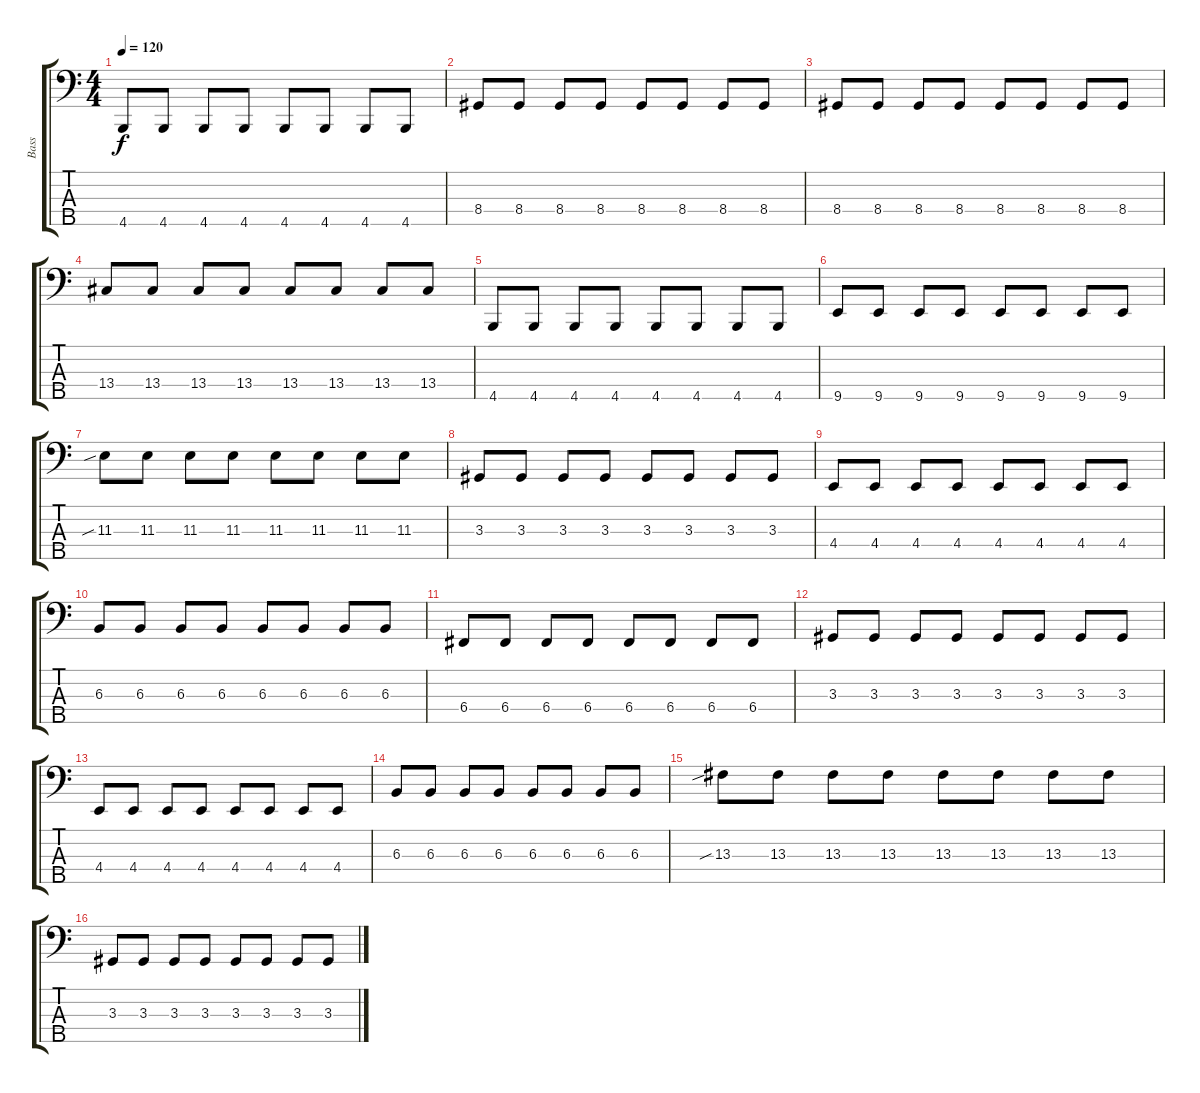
\track ("Bass" "Bass") {instrument electricbassfinger}
\staff {score tabs}
\tuning (Eb2 Bb1 F1 C1 G0) {hide}
\ts (4 4)
\tempo 120
\clef f4
\ks c
4.5.8{dy f} 4.5.8 4.5.8 4.5.8 4.5.8 4.5.8 4.5.8 4.5.8 |
8.4.8 8.4.8 8.4.8 8.4.8 8.4.8 8.4.8 8.4.8 8.4.8 |
8.4.8 8.4.8 8.4.8 8.4.8 8.4.8 8.4.8 8.4.8 8.4.8 |
13.4.8 13.4.8 13.4.8 13.4.8 13.4.8 13.4.8 13.4.8 13.4.8 |
4.5.8 4.5.8 4.5.8 4.5.8 4.5.8 4.5.8 4.5.8 4.5.8 |
9.5.8 9.5.8 9.5.8 9.5.8 9.5.8 9.5.8 9.5.8 9.5.8 |
11.3{sib}.8 11.3.8 11.3.8 11.3.8 11.3.8 11.3.8 11.3.8 11.3.8 |
3.3.8 3.3.8 3.3.8 3.3.8 3.3.8 3.3.8 3.3.8 3.3.8 |
4.4.8 4.4.8 4.4.8 4.4.8 4.4.8 4.4.8 4.4.8 4.4.8 |
6.3.8 6.3.8 6.3.8 6.3.8 6.3.8 6.3.8 6.3.8 6.3.8 |
6.4.8 6.4.8 6.4.8 6.4.8 6.4.8 6.4.8 6.4.8 6.4.8 |
3.3.8 3.3.8 3.3.8 3.3.8 3.3.8 3.3.8 3.3.8 3.3.8 |
4.4.8 4.4.8 4.4.8 4.4.8 4.4.8 4.4.8 4.4.8 4.4.8 |
6.3.8 6.3.8 6.3.8 6.3.8 6.3.8 6.3.8 6.3.8 6.3.8 |
13.3{sib}.8 13.3.8 13.3.8 13.3.8 13.3.8 13.3.8 13.3.8 13.3.8 |
3.3.8 3.3.8 3.3.8 3.3.8 3.3.8 3.3.8 3.3.8 3.3.8
